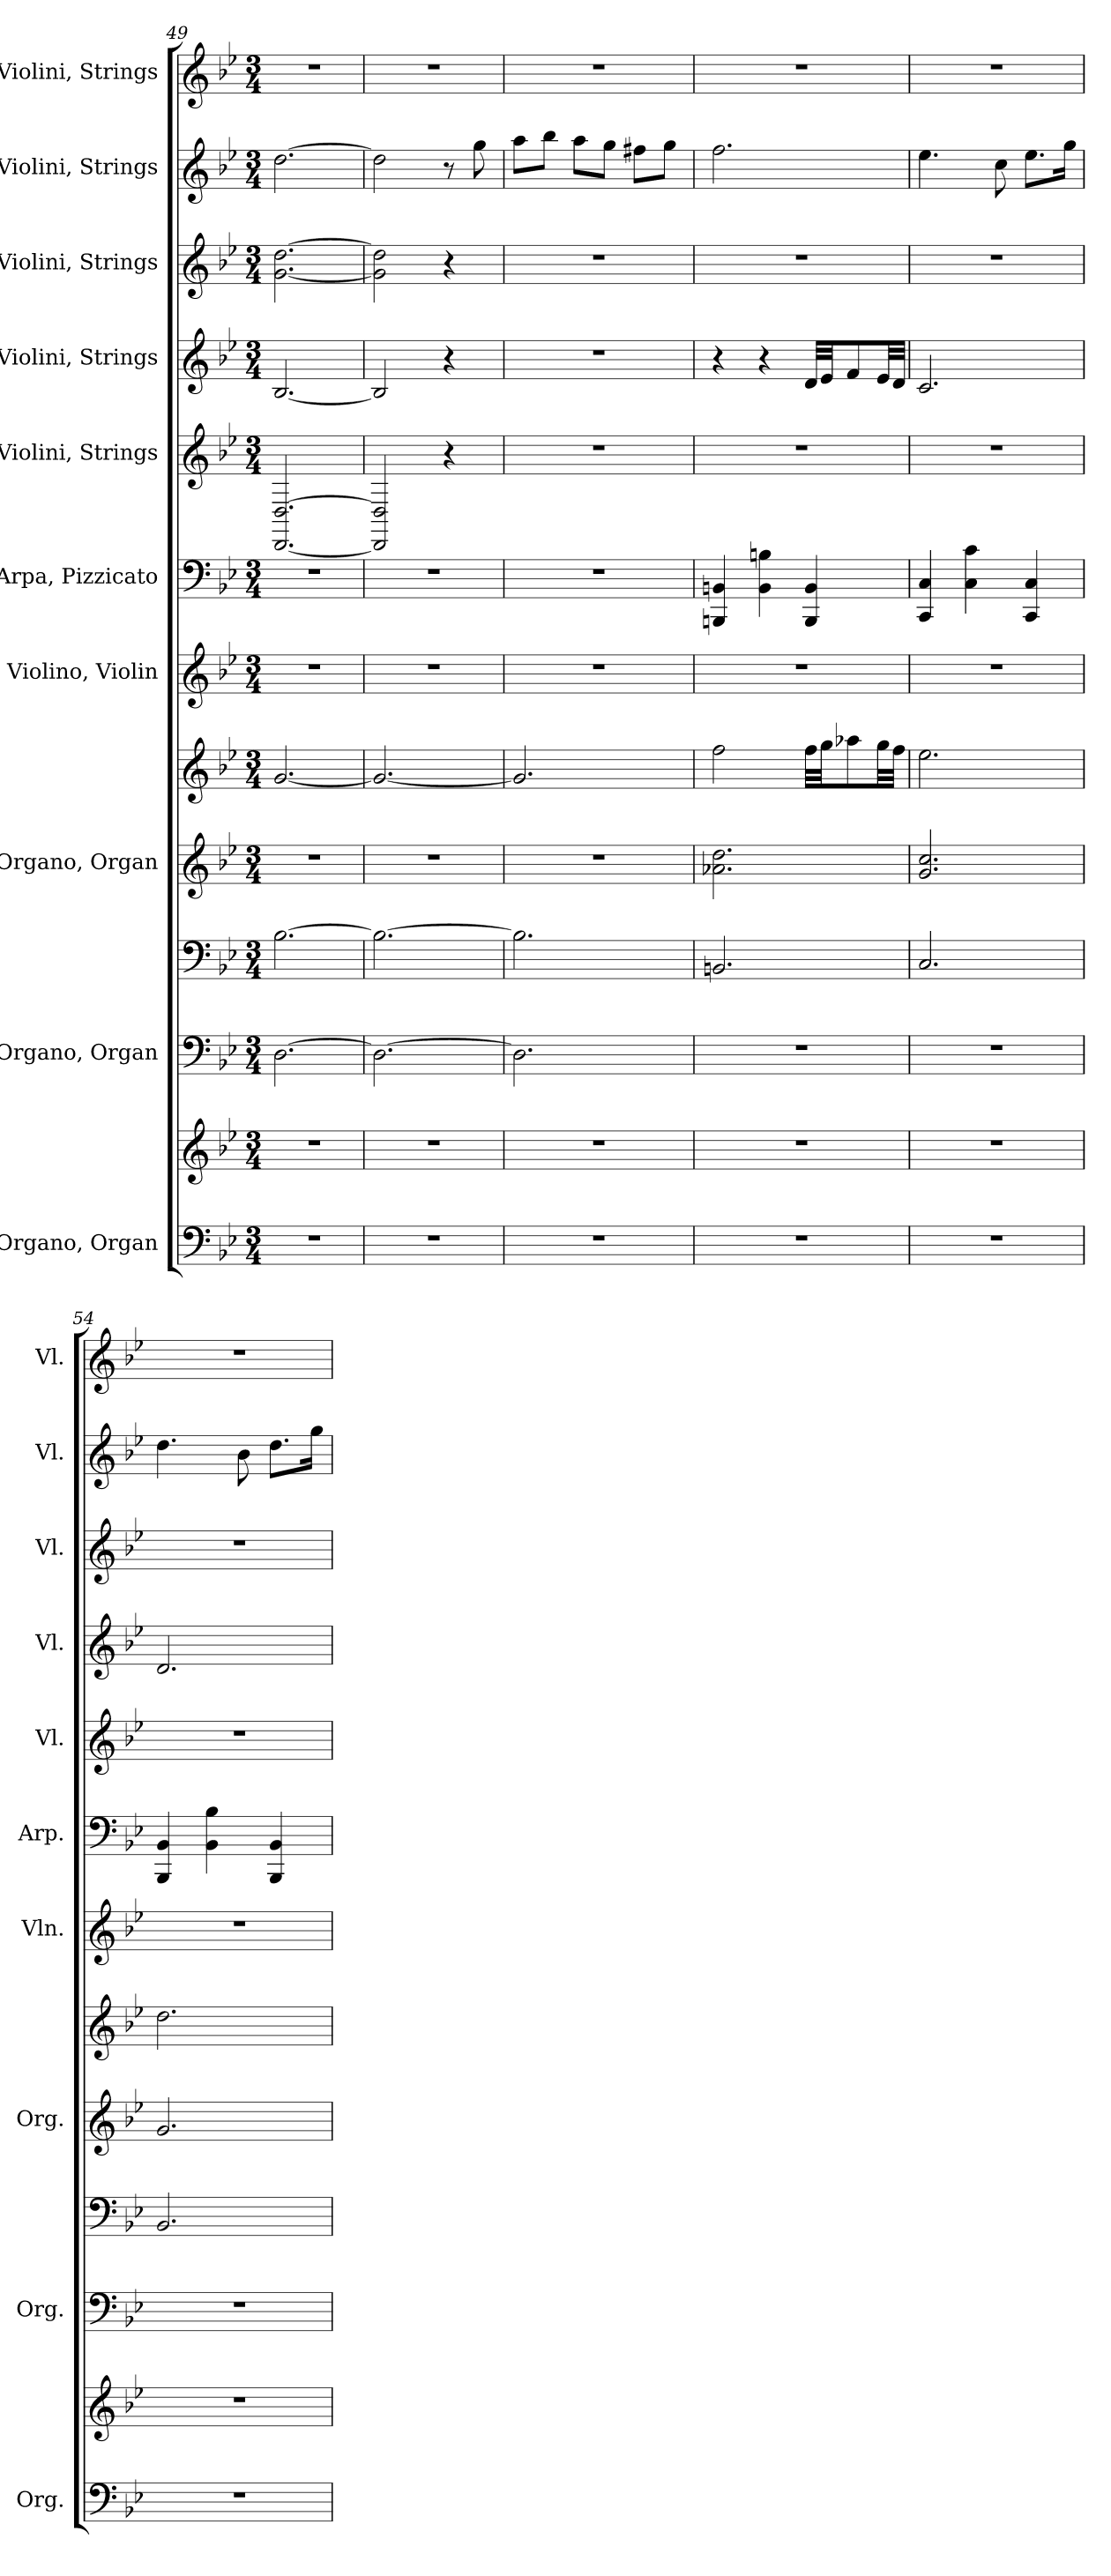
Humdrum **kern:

**kern	**kern	**kern	**kern	**kern	**kern	**kern	**kern	**kern	**kern	**kern	**kern	**kern
*part10	*part10	*part9	*part9	*part8	*part8	*part7	*part6	*part5	*part4	*part3	*part2	*part1
*staff13	*staff12	*staff11	*staff10	*staff9	*staff8	*staff7	*staff6	*staff5	*staff4	*staff3	*staff2	*staff1
*I"Organo, Organ	*	*I"Organo, Organ	*	*I"Organo, Organ	*	*I"Violino, Violin	*I"Arpa, Pizzicato	*I"Violini, Strings	*I"Violini, Strings	*I"Violini, Strings	*I"Violini, Strings	*I"Violini, Strings
*I'Org.	*	*I'Org.	*	*I'Org.	*	*I'Vln.	*I'Arp.	*I'Vl.	*I'Vl.	*I'Vl.	*I'Vl.	*I'Vl.
*clefF4	*clefG2	*clefF4	*clefF4	*clefG2	*clefG2	*clefG2	*clefF4	*clefG2	*clefG2	*clefG2	*clefG2	*clefG2
*k[b-e-]	*k[b-e-]	*k[b-e-]	*k[b-e-]	*k[b-e-]	*k[b-e-]	*k[b-e-]	*k[b-e-]	*k[b-e-]	*k[b-e-]	*k[b-e-]	*k[b-e-]	*k[b-e-]
*M3/4	*M3/4	*M3/4	*M3/4	*M3/4	*M3/4	*M3/4	*M3/4	*M3/4	*M3/4	*M3/4	*M3/4	*M3/4
=49	=49	=49	=49	=49	=49	=49	=49	=49	=49	=49	=49	=49
2.r	2.r	[2.D\	[2.B-\	2.r	[2.g/	2.r	2.r	[2.DD/ [2.D/	[2.B-/	[2.g\ [2.dd\	[2.dd\	2.r
=50	=50	=50	=50	=50	=50	=50	=50	=50	=50	=50	=50	=50
2.r	2.r	2.D\_	2.B-\_	2.r	2.g/_	2.r	2.r	2DD/] 2D/]	2B-/]	2g\] 2dd\]	2dd\]	2.r
.	.	.	.	.	.	.	.	4r	4r	4r	8r	.
.	.	.	.	.	.	.	.	.	.	.	8gg\	.
=51	=51	=51	=51	=51	=51	=51	=51	=51	=51	=51	=51	=51
2.r	2.r	2.D\]	2.B-\]	2.r	2.g/]	2.r	2.r	2.r	2.r	2.r	8aa\L	2.r
.	.	.	.	.	.	.	.	.	.	.	8bb-\J	.
.	.	.	.	.	.	.	.	.	.	.	8aa\L	.
.	.	.	.	.	.	.	.	.	.	.	8gg\J	.
.	.	.	.	.	.	.	.	.	.	.	8ff#X\L	.
.	.	.	.	.	.	.	.	.	.	.	8gg\J	.
!!LO:PB:g=z
=52	=52	=52	=52	=52	=52	=52	=52	=52	=52	=52	=52	=52
2.r	2.r	2.r	2.BBn/	2.a-X\ 2.dd\	2ff\	2.r	4BBBn/ 4BBn/	2.r	4r	2.r	2.ff\	2.r
.	.	.	.	.	.	.	4BB\ 4Bn\	.	4r	.	.	.
.	.	.	.	.	32ff\LLL	.	4BBB/ 4BB/	.	32d/LLL	.	.	.
.	.	.	.	.	32gg\JJ	.	.	.	32e-/JJ	.	.	.
.	.	.	.	.	8aa-X\	.	.	.	8f/	.	.	.
.	.	.	.	.	32gg\LL	.	.	.	32e-/LL	.	.	.
.	.	.	.	.	32ff\JJJ	.	.	.	32d/JJJ	.	.	.
=53	=53	=53	=53	=53	=53	=53	=53	=53	=53	=53	=53	=53
2.r	2.r	2.r	2.C/	2.g/ 2.cc/	2.ee-\	2.r	4CC/ 4C/	2.r	2.c/	2.r	4.ee-\	2.r
.	.	.	.	.	.	.	4C\ 4c\	.	.	.	.	.
.	.	.	.	.	.	.	.	.	.	.	8cc\	.
.	.	.	.	.	.	.	4CC/ 4C/	.	.	.	8.ee-\L	.
.	.	.	.	.	.	.	.	.	.	.	16gg\Jk	.
=54	=54	=54	=54	=54	=54	=54	=54	=54	=54	=54	=54	=54
2.r	2.r	2.r	2.BB-/	2.g/	2.dd\	2.r	4BBB-/ 4BB-/	2.r	2.d/	2.r	4.dd\	2.r
.	.	.	.	.	.	.	4BB-\ 4B-\	.	.	.	.	.
.	.	.	.	.	.	.	.	.	.	.	8b-\	.
.	.	.	.	.	.	.	4BBB-/ 4BB-/	.	.	.	8.dd\L	.
.	.	.	.	.	.	.	.	.	.	.	16gg\Jk	.
=	=	=	=	=	=	=	=	=	=	=	=	=
*-	*-	*-	*-	*-	*-	*-	*-	*-	*-	*-	*-	*-
